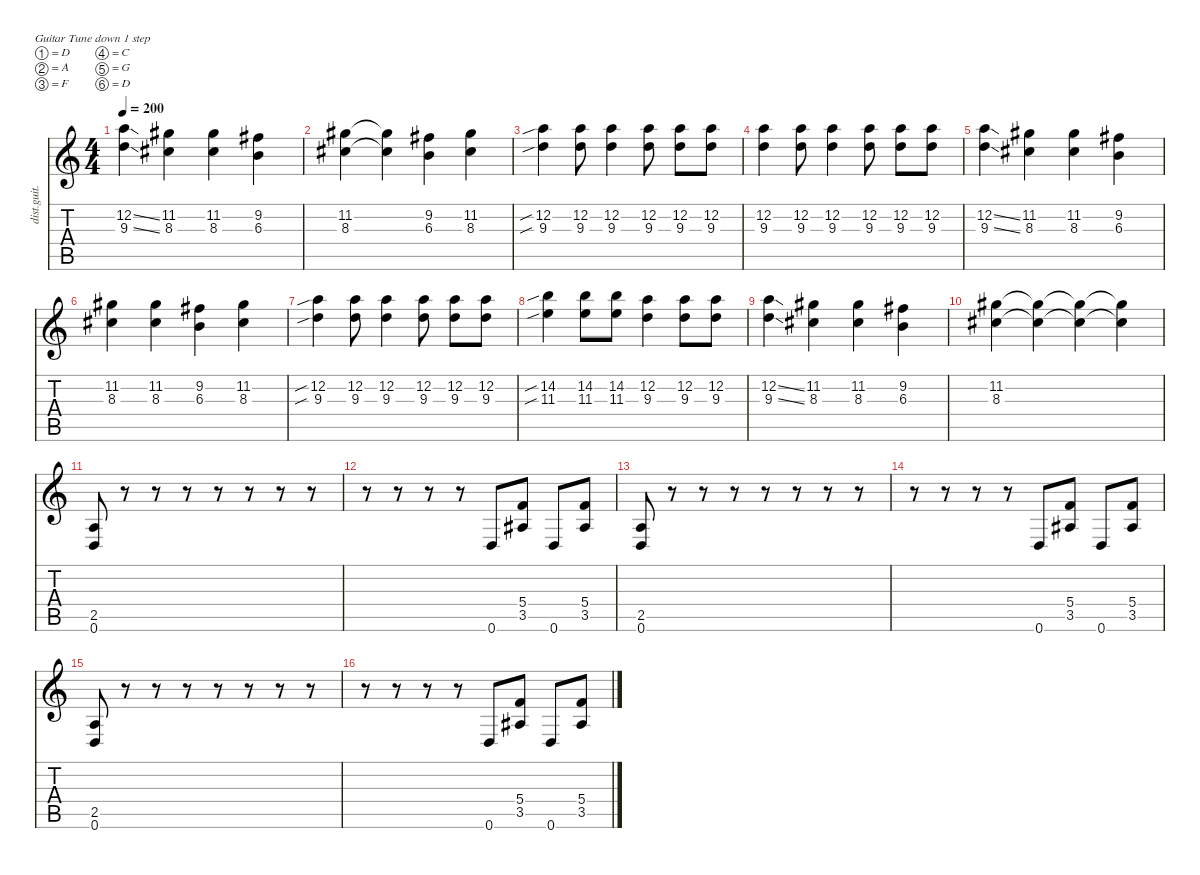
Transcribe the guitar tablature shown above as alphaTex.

\defaultSystemsLayout 4
\hideDynamics
\bracketExtendMode nobrackets
\track ("Gitara 2" "dist.guit.") {instrument distortionguitar}
\staff {score tabs}
\tuning (D4 A3 F3 C3 G2 D2)
\ts (4 4)
\tempo 200
\clef g2
\ks c
(12.2{ss} 9.3{ss}).4{dy f} (11.2{acc #} 8.3{acc #}).4 (11.2{acc #} 8.3{acc #}).4 (9.2{acc #} 6.3).4 |
(11.2{acc #} 8.3{acc #}).4 (11.2{t acc #} 8.3{t acc #}).4 (9.2{acc #} 6.3).4 (11.2{acc #} 8.3{acc #}).4 |
(12.2{sib} 9.3{sib}).4 (12.2 9.3).8 (12.2 9.3).4 (12.2 9.3).8 (12.2 9.3).8 (12.2 9.3).8 |
(12.2 9.3).4 (12.2 9.3).8 (12.2 9.3).4 (12.2 9.3).8 (12.2 9.3).8 (12.2 9.3).8 |
(12.2{ss} 9.3{ss}).4 (11.2{acc #} 8.3{acc #}).4 (11.2{acc #} 8.3{acc #}).4 (9.2{acc #} 6.3).4 |
(11.2{acc #} 8.3{acc #}).4 (11.2{acc #} 8.3{acc #}).4 (9.2{acc #} 6.3).4 (11.2{acc #} 8.3{acc #}).4 |
(12.2{sib} 9.3{sib}).4 (12.2 9.3).8 (12.2 9.3).4 (12.2 9.3).8 (12.2 9.3).8 (12.2 9.3).8 |
(14.2{sib} 11.3{sib}).4 (14.2 11.3).8 (14.2 11.3).8 (12.2 9.3).4 (12.2 9.3).8 (12.2 9.3).8 |
(12.2{ss} 9.3{ss}).4 (11.2{acc #} 8.3{acc #}).4 (11.2{acc #} 8.3{acc #}).4 (9.2{acc #} 6.3).4 |
(11.2{acc #} 8.3{acc #}).4 (11.2{t acc #} 8.3{t acc #}).4 (11.2{t acc #} 8.3{t acc #}).4 (11.2{t acc #} 8.3{t acc #}).4 |
(2.5 0.6).8 r.8 r.8 r.8 r.8 r.8 r.8 r.8 |
r.8 r.8 r.8 r.8 0.6.8 (5.4 3.5{acc #}).8 0.6.8 (5.4 3.5{acc #}).8 |
(2.5 0.6).8 r.8 r.8 r.8 r.8 r.8 r.8 r.8 |
r.8 r.8 r.8 r.8 0.6.8 (5.4 3.5{acc #}).8 0.6.8 (5.4 3.5{acc #}).8 |
(2.5 0.6).8 r.8 r.8 r.8 r.8 r.8 r.8 r.8 |
r.8 r.8 r.8 r.8 0.6.8 (5.4 3.5{acc #}).8 0.6.8 (5.4 3.5{acc #}).8
